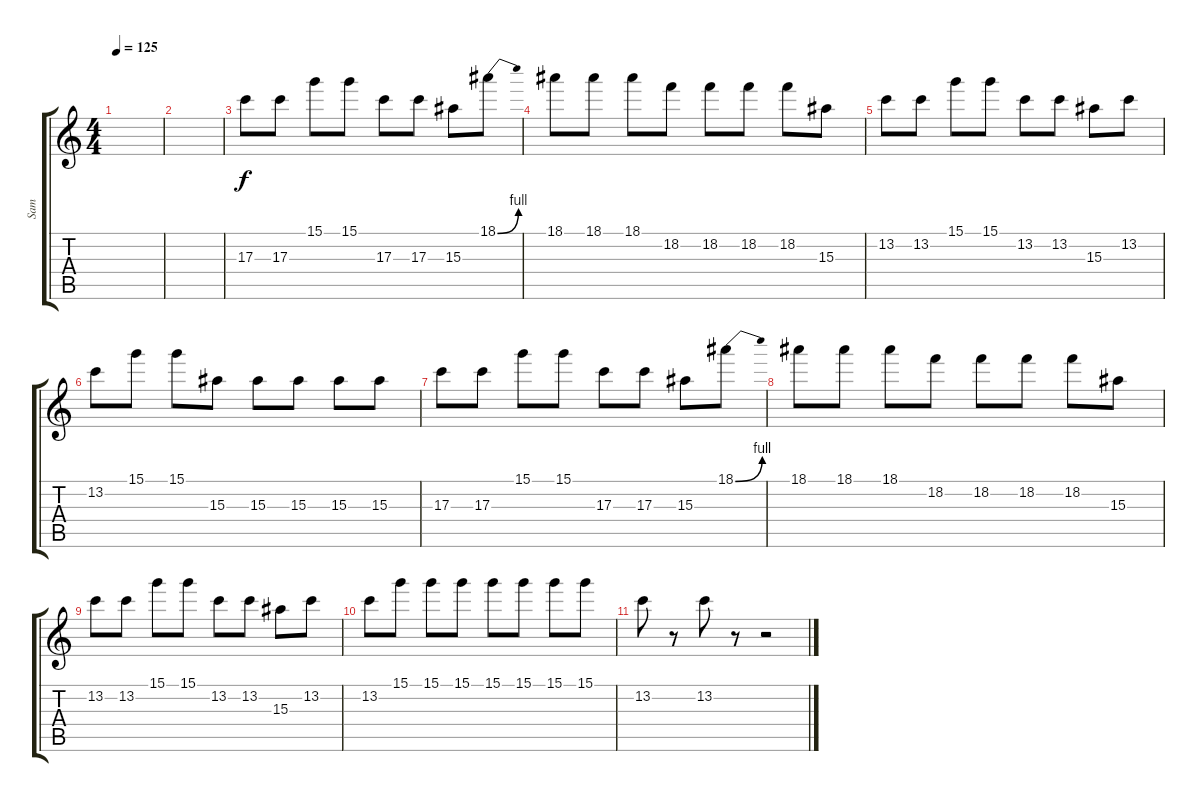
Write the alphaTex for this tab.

\track ("Sam" "Sam") {instrument overdrivenguitar}
\staff {score tabs}
\tuning (E4 B3 G3 D3 A2 E2) {hide}
\ts (4 4)
\tempo 125
\clef g2
\ks c
|
|
17.3.8 17.3.8 15.1.8 15.1.8 17.3.8 17.3.8 15.3.8 18.1{be (bend 0 0 60 4)}.8 |
18.1.8 18.1.8 18.1.8 18.2.8 18.2.8 18.2.8 18.2.8 15.3.8 |
13.2.8 13.2.8 15.1.8 15.1.8 13.2.8 13.2.8 15.3.8 13.2.8 |
13.2.8 15.1.8 15.1.8 15.3.8 15.3.8 15.3.8 15.3.8 15.3.8 |
17.3.8 17.3.8 15.1.8 15.1.8 17.3.8 17.3.8 15.3.8 18.1{be (bend 0 0 60 4)}.8 |
18.1.8 18.1.8 18.1.8 18.2.8 18.2.8 18.2.8 18.2.8 15.3.8 |
13.2.8 13.2.8 15.1.8 15.1.8 13.2.8 13.2.8 15.3.8 13.2.8 |
13.2.8 15.1.8 15.1.8 15.1.8 15.1.8 15.1.8 15.1.8 15.1.8 |
13.2.8 r.8 13.2.8 r.8 r.2
